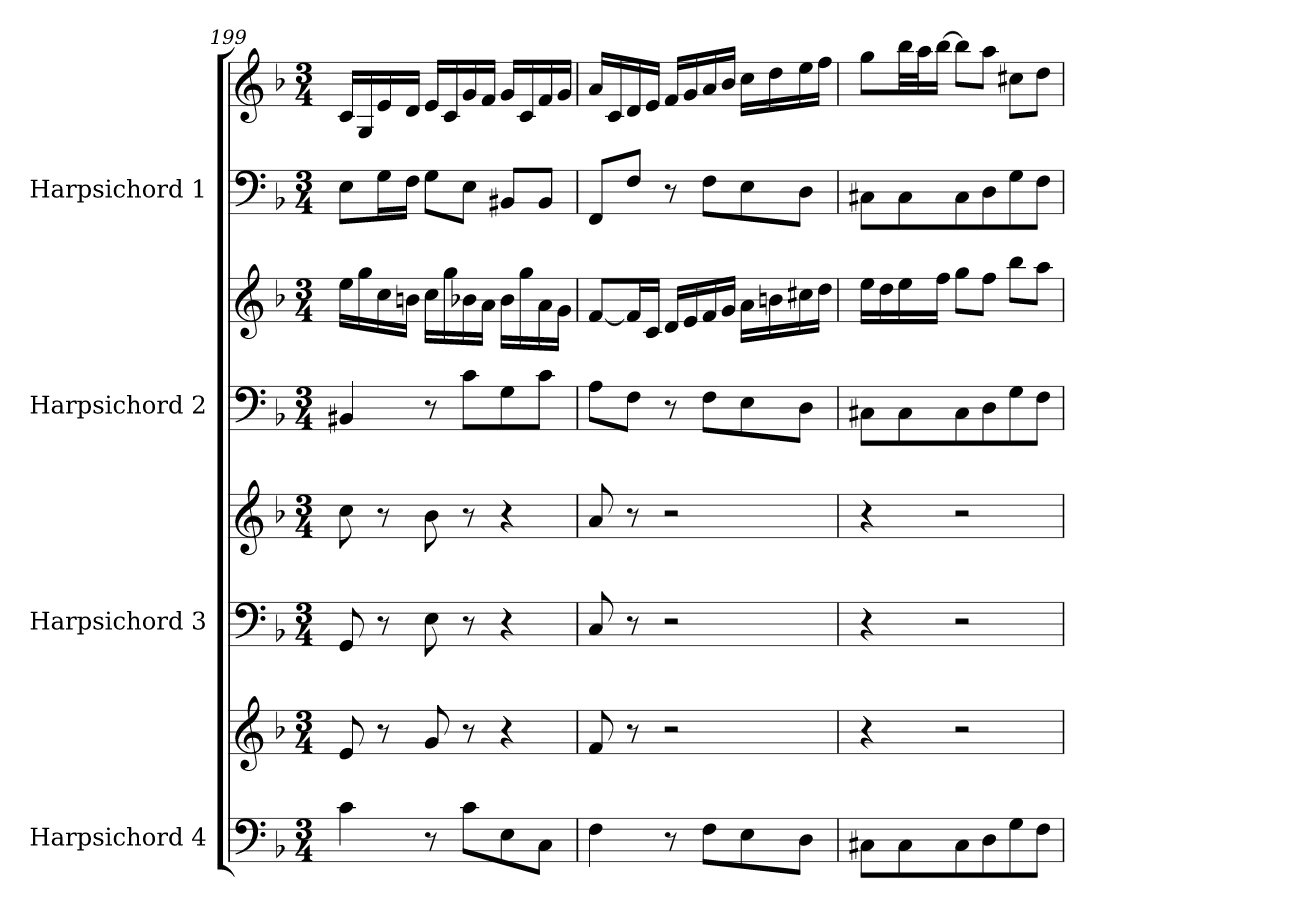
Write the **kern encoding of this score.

**kern	**kern	**kern	**kern	**kern	**kern	**kern	**kern
*part4	*part4	*part3	*part3	*part2	*part2	*part1	*part1
*staff8	*staff7	*staff6	*staff5	*staff4	*staff3	*staff2	*staff1
*I"Harpsichord 4	*	*I"Harpsichord 3	*	*I"Harpsichord 2	*	*I"Harpsichord 1	*
*I'Hp	*	*I'Hp	*	*I'Hp	*	*I'Hp	*
*clefF4	*clefG2	*clefF4	*clefG2	*clefF4	*clefG2	*clefF4	*clefG2
*k[b-]	*k[b-]	*k[b-]	*k[b-]	*k[b-]	*k[b-]	*k[b-]	*k[b-]
*M3/4	*M3/4	*M3/4	*M3/4	*M3/4	*M3/4	*M3/4	*M3/4
=199	=199	=199	=199	=199	=199	=199	=199
4c\	8e/	8GG/	8cc\	4BB#X/	16ee\LL	8E\L	16c/LL
.	.	.	.	.	16gg\	.	16G/
.	8r	8r	8r	.	16cc\	16G\L	16e/
.	.	.	.	.	16bn\JJ	16F\JJ	16d/JJ
8r	8g/	8E\	8b-\	8r	16cc\LL	8G\L	16e/LL
.	.	.	.	.	16gg\	.	16c/
8c\L	8r	8r	8r	8c\L	16b-X\	8E\J	16g/
.	.	.	.	.	16a\JJ	.	16f/JJ
8E\	4r	4r	4r	8G\	16b-\LL	8BB#X/L	16g/LL
.	.	.	.	.	16gg\	.	16c/
8C\J	.	.	.	8c\J	16a\	8BB#/J	16f/
.	.	.	.	.	16g\JJ	.	16g/JJ
!!LO:PB:g=z
=200	=200	=200	=200	=200	=200	=200	=200
4F\	8f/	8C/	8a/	8A\L	[8f/L	8FF/L	16a/LL
.	.	.	.	.	.	.	16c/
.	8r	8r	8r	8F\J	16f/L]	8F/J	16d/
.	.	.	.	.	16c/JJ	.	16e/JJ
8r	2r	2r	2r	8r	16d/LL	8r	16f/LL
.	.	.	.	.	16e/	.	16g/
8F\L	.	.	.	8F\L	16f/	8F\L	16a/
.	.	.	.	.	16g/JJ	.	16b-/JJ
8E\	.	.	.	8E\	16a\LL	8E\	16cc\LL
.	.	.	.	.	16bn\	.	16dd\
8D\J	.	.	.	8D\J	16cc#X\	8D\J	16ee\
.	.	.	.	.	16dd\JJ	.	16ff\JJ
=201	=201	=201	=201	=201	=201	=201	=201
8C#X\L	4r	4r	4r	8C#X\L	16ee\LL	8C#X\L	8gg\L
.	.	.	.	.	16dd\	.	.
8C#\	.	.	.	8C#\	16ee\	8C#\	32bb-\LL
.	.	.	.	.	.	.	32aa\J
.	.	.	.	.	16ff\JJ	.	[16bb-\JJ
8C#\	2r	2r	2r	8C#\	8gg\L	8C#\	8bb-\L]
8D\	.	.	.	8D\	8ff\J	8D\	8aa\J
8G\	.	.	.	8G\	8bb-\L	8G\	8cc#X\L
8F\J	.	.	.	8F\J	8aa\J	8F\J	8dd\J
=	=	=	=	=	=	=	=
*-	*-	*-	*-	*-	*-	*-	*-
